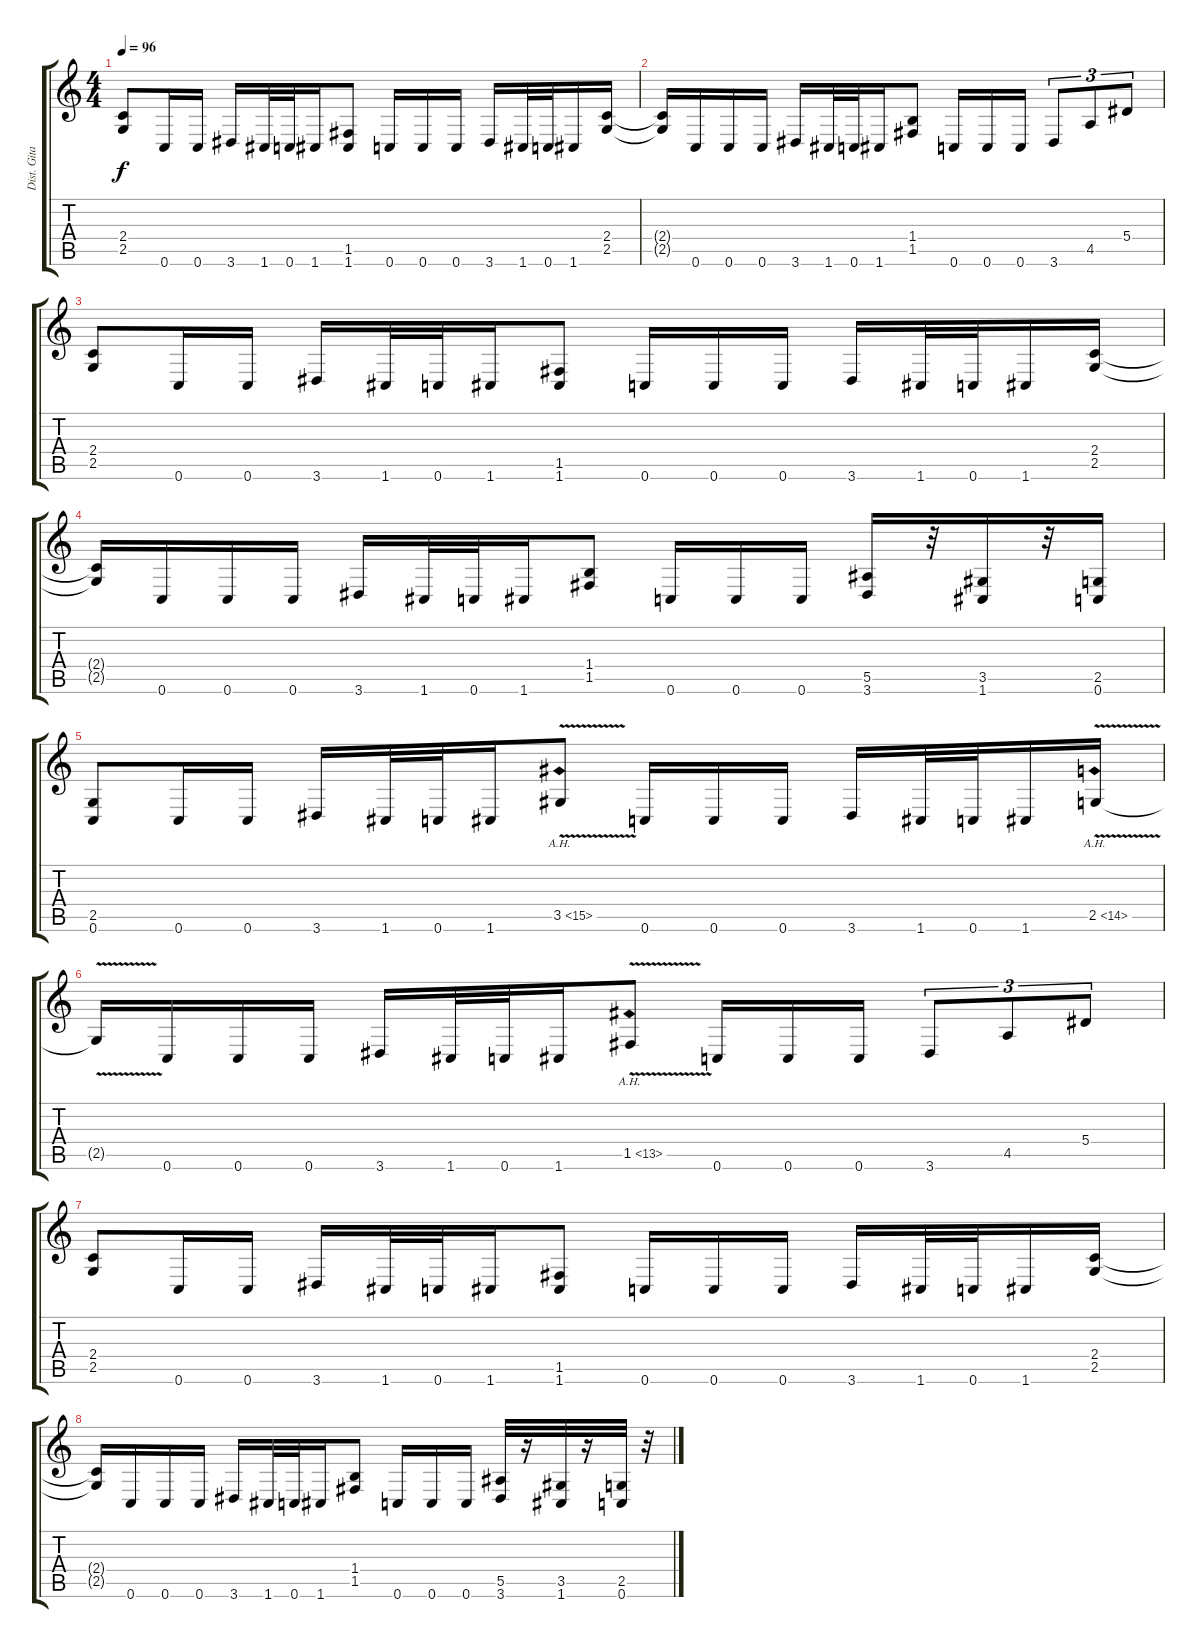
\track ("Dist. Gitar 2" "Dist. Gita") {instrument distortionguitar}
\staff {score tabs}
\tuning (C4 G3 Eb3 Bb2 F2 C2) {hide}
\ts (4 4)
\tempo 96
\clef g2
\ks c
(2.4 2.5).8{dy f} 0.6.16 0.6.16 3.6.16 1.6.32 0.6.32 1.6.16 (1.5 1.6).8 0.6.16 0.6.16 0.6.16 3.6.16 1.6.32 0.6.32 1.6.16 (2.4 2.5).16 |
(2.4{t} 2.5{t}).16 0.6.16 0.6.16 0.6.16 3.6.16 1.6.32 0.6.32 1.6.16 (1.4 1.5).8 0.6.16 0.6.16 0.6.16 3.6.8{tu (3 2)} 4.5.8{tu (3 2)} 5.4.8{tu (3 2)} |
(2.4 2.5).8 0.6.16 0.6.16 3.6.16 1.6.32 0.6.32 1.6.16 (1.5 1.6).8 0.6.16 0.6.16 0.6.16 3.6.16 1.6.32 0.6.32 1.6.16 (2.4 2.5).16 |
(2.4{t} 2.5{t}).16 0.6.16 0.6.16 0.6.16 3.6.16 1.6.32 0.6.32 1.6.16 (1.4 1.5).8 0.6.16 0.6.16 0.6.16 (5.5 3.6).16 r.32 (3.5 1.6).16 r.32 (2.5 0.6).16 |
(2.5 0.6).8 0.6.16 0.6.16 3.6.16 1.6.32 0.6.32 1.6.16 3.5{ah 12 v}.8{instrument guitarharmonics} 0.6.16{instrument distortionguitar} 0.6.16 0.6.16 3.6.16 1.6.32 0.6.32 1.6.16 2.5{ah 12 v}.16{instrument guitarharmonics} |
2.5{t}.16 0.6.16{instrument distortionguitar} 0.6.16 0.6.16 3.6.16 1.6.32 0.6.32 1.6.16 1.5{ah 12 v}.8{instrument guitarharmonics} 0.6.16{instrument distortionguitar} 0.6.16 0.6.16 3.6.8{tu (3 2)} 4.5.8{tu (3 2)} 5.4.8{tu (3 2)} |
(2.4 2.5).8 0.6.16 0.6.16 3.6.16 1.6.32 0.6.32 1.6.16 (1.5 1.6).8 0.6.16 0.6.16 0.6.16 3.6.16 1.6.32 0.6.32 1.6.16 (2.4 2.5).16 |
(2.4{t} 2.5{t}).16 0.6.16 0.6.16 0.6.16 3.6.16 1.6.32 0.6.32 1.6.16 (1.4 1.5).8 0.6.16 0.6.16 0.6.16 (5.5 3.6).32 r.16 (3.5 1.6).32 r.16 (2.5 0.6).32 r.32
